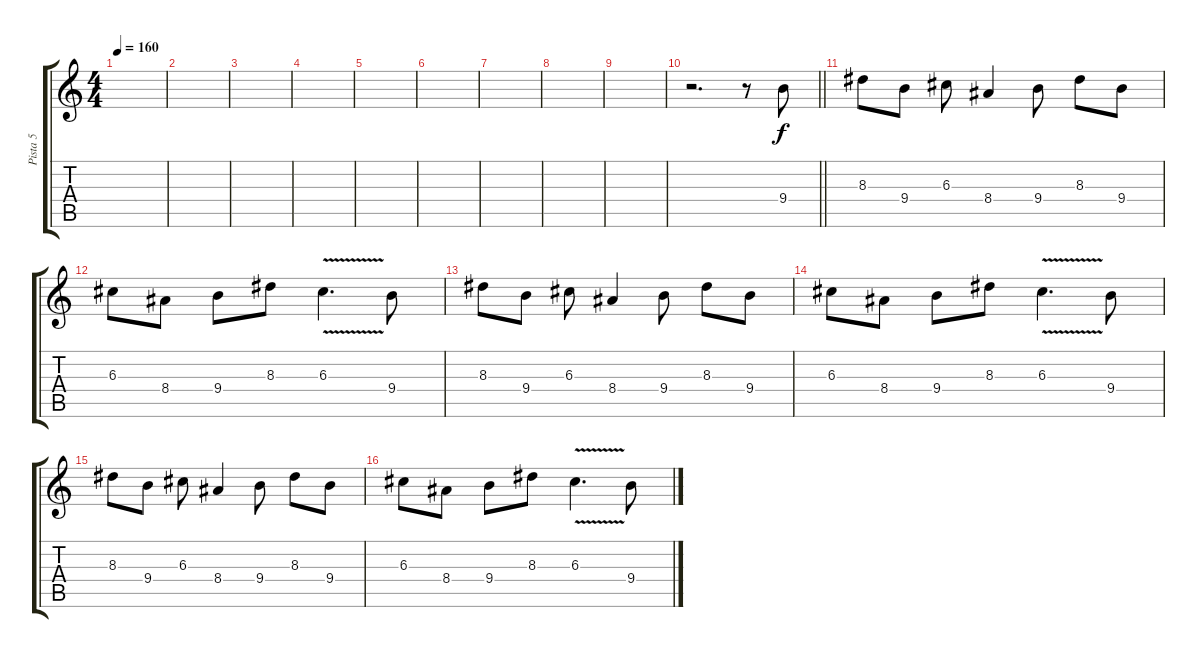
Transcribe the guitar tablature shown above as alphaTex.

\track ("Pista 5" "Pista 5") {instrument distortionguitar}
\staff {score tabs}
\tuning (E4 B3 G3 D3 A2 E2) {hide}
\ts (4 4)
\tempo 160
\clef g2
\ks c
|
|
|
|
|
|
|
|
|
\barLineRight lightlight
r.2{d} r.8 9.4.8 |
8.3.8 9.4.8 6.3.8 8.4.4 9.4.8 8.3.8 9.4.8 |
6.3.8 8.4.8 9.4.8 8.3.8 6.3{v}.4{d} 9.4.8 |
8.3.8 9.4.8 6.3.8 8.4.4 9.4.8 8.3.8 9.4.8 |
6.3.8 8.4.8 9.4.8 8.3.8 6.3{v}.4{d} 9.4.8 |
8.3.8 9.4.8 6.3.8 8.4.4 9.4.8 8.3.8 9.4.8 |
6.3.8 8.4.8 9.4.8 8.3.8 6.3{v}.4{d} 9.4.8
